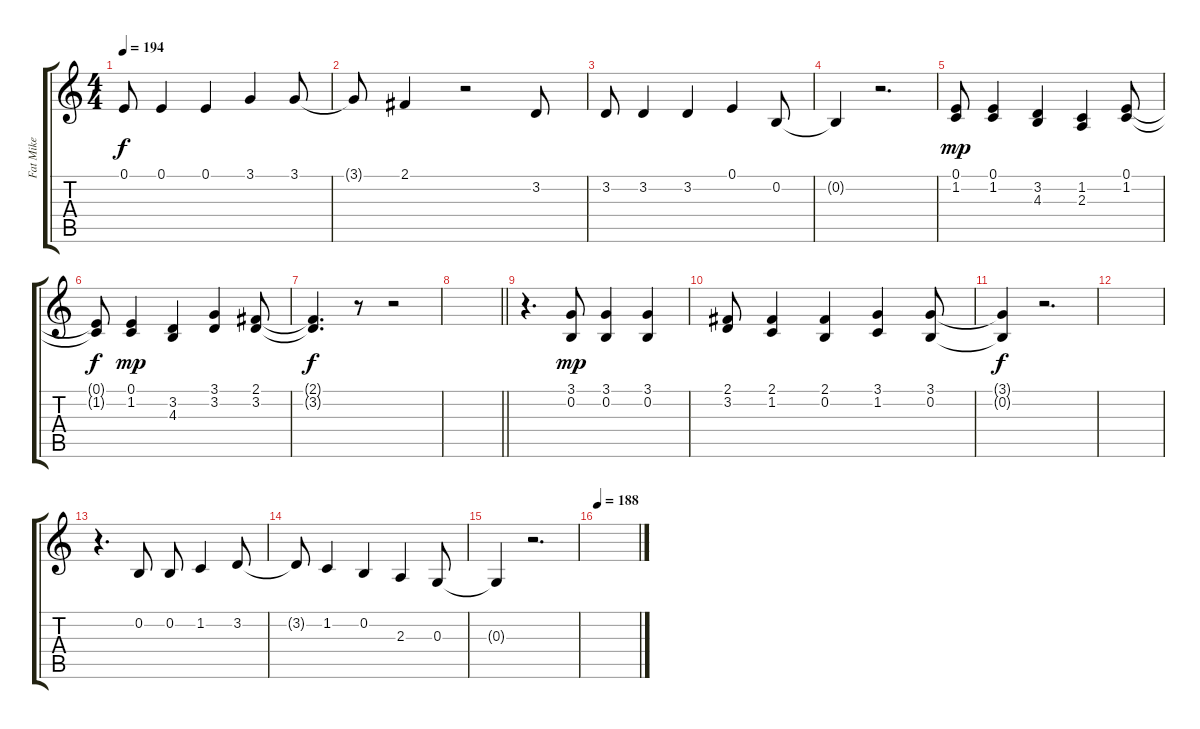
\track ("Fat Mike" "Fat Mike") {instrument bassoon}
\staff {score tabs}
\tuning (E4 B3 G3 D3 A2 E2) {hide}
\ts (4 4)
\section ("" "")
\tempo 194
\clef g2
\ks c
0.1.8{dy f} 0.1.4 0.1.4 3.1.4 3.1.8 |
3.1{t}.8 2.1.4 r.2 3.2.8 |
3.2.8 3.2.4 3.2.4 0.1.4 0.2.8 |
0.2{t}.4 r.2{d} |
(0.1 1.2).8{dy mp} (0.1 1.2).4 (3.2 4.3).4 (1.2 2.3).4 (0.1 1.2).8 |
(0.1{t} 1.2{t}).8{dy f} (0.1 1.2).4{dy mp} (3.2 4.3).4 (3.1 3.2).4 (2.1 3.2).8 |
(2.1{t} 3.2{t}).4{d dy f} r.8 r.2 |
\barLineRight lightlight
|
\section ("" "")
r.4{d} (3.1 0.2).8{dy mp} (3.1 0.2).4 (3.1 0.2).4 |
(2.1 3.2).8 (2.1 1.2).4 (2.1 0.2).4 (3.1 1.2).4 (3.1 0.2).8 |
(3.1{t} 0.2{t}).4{dy f} r.2{d} |
|
r.4{d} 0.2.8 0.2.8 1.2.4 3.2.8 |
3.2{t}.8 1.2.4 0.2.4 2.3.4 0.3.8 |
0.3{t}.4 r.2{d} |
\tempo 188
